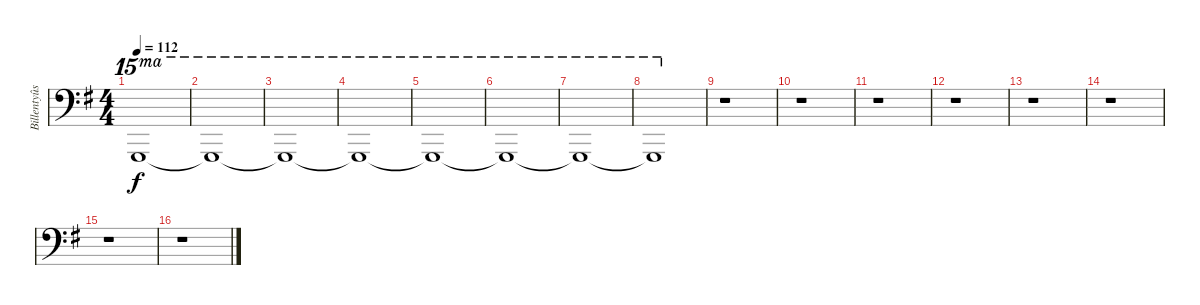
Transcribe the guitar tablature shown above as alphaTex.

\track ("Billentyûs 1 (Jon Lord)" "Billentyûs") {instrument stringensemble1}
\staff {score}
\tuning (C3 G2 D2 A1 E1 B0) {hide}
\ts (4 4)
\tempo 112
\clef f4
\ks g
7.1{t}.1{ot 15ma dy f} |
7.1{t}.1{ot 15ma} |
7.1{t}.1{ot 15ma} |
7.1{t}.1{ot 15ma} |
7.1{t}.1{ot 15ma} |
7.1{t}.1{ot 15ma} |
7.1{t}.1{ot 15ma} |
7.1{t}.1{ot 15ma} |
r.1 |
r.1 |
r.1 |
r.1 |
r.1 |
r.1 |
r.1 |
r.1
